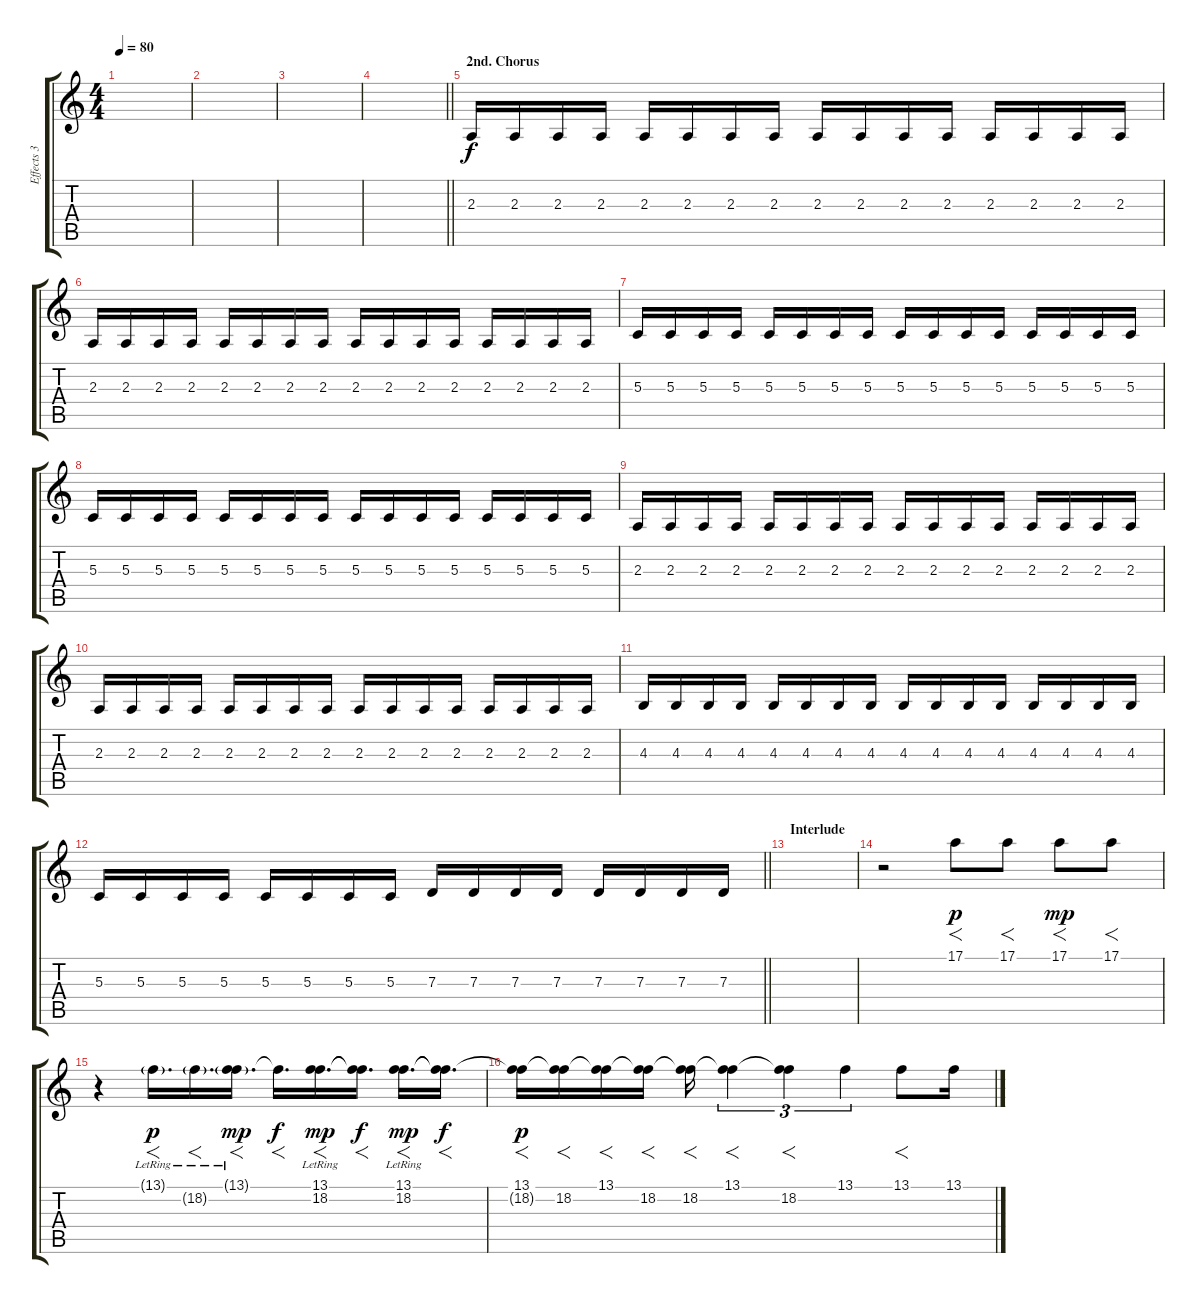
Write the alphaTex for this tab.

\track ("Effects 3" "Effects 3") {instrument synthbrass2}
\staff {score tabs}
\tuning (E4 B3 G3 D3 A2 E2) {hide}
\ts (4 4)
\tempo 80
\clef g2
\ks c
|
|
|
\barLineRight lightlight
|
\section ("" "2nd. Chorus")
2.3.16{dy f volume 7 balance 8 instrument overdrivenguitar} 2.3.16 2.3.16 2.3.16 2.3.16 2.3.16 2.3.16 2.3.16 2.3.16 2.3.16 2.3.16 2.3.16 2.3.16 2.3.16 2.3.16 2.3.16 |
2.3.16 2.3.16 2.3.16 2.3.16 2.3.16 2.3.16 2.3.16 2.3.16 2.3.16 2.3.16 2.3.16 2.3.16 2.3.16 2.3.16 2.3.16 2.3.16 |
5.3.16 5.3.16 5.3.16 5.3.16 5.3.16 5.3.16 5.3.16 5.3.16 5.3.16 5.3.16 5.3.16 5.3.16 5.3.16 5.3.16 5.3.16 5.3.16 |
5.3.16 5.3.16 5.3.16 5.3.16 5.3.16 5.3.16 5.3.16 5.3.16 5.3.16 5.3.16 5.3.16 5.3.16 5.3.16 5.3.16 5.3.16 5.3.16 |
2.3.16 2.3.16 2.3.16 2.3.16 2.3.16 2.3.16 2.3.16 2.3.16 2.3.16 2.3.16 2.3.16 2.3.16 2.3.16 2.3.16 2.3.16 2.3.16 |
2.3.16 2.3.16 2.3.16 2.3.16 2.3.16 2.3.16 2.3.16 2.3.16 2.3.16 2.3.16 2.3.16 2.3.16 2.3.16 2.3.16 2.3.16 2.3.16 |
4.3.16 4.3.16 4.3.16 4.3.16 4.3.16 4.3.16 4.3.16 4.3.16 4.3.16 4.3.16 4.3.16 4.3.16 4.3.16 4.3.16 4.3.16 4.3.16 |
\barLineRight lightlight
5.3.16 5.3.16 5.3.16 5.3.16 5.3.16 5.3.16 5.3.16 5.3.16 7.3.16 7.3.16 7.3.16 7.3.16 7.3.16 7.3.16 7.3.16 7.3.16 |
\section ("" "Interlude")
|
r.2{volume 7 instrument ocarina} 17.1.8{f dy p} 17.1.8{f} 17.1.8{f dy mp} 17.1.8{f} |
r.4 13.1{g lr}.16{f d dy p} 18.2{g lr}.16{f d} (13.1{g lr} 18.2{t}).16{f d dy mp} 18.2{t}.16{f d dy f} (13.1 18.2{lr}).16{f d dy mp} (13.1{t} 18.2{t}).16{f d dy f} (13.1 18.2{lr}).16{f d dy mp} (13.1{t} 18.2{t}).16{f d dy f} |
(13.1 18.2{t}).16{f dy p} (13.1{t} 18.2).16{f} (13.1 18.2{t}).16{f} (13.1{t} 18.2).16{f} (13.1{t} 18.2).16{f} (13.1 18.2{t}).4{f tu (3 2)} (13.1{t} 18.2).4{f tu (3 2)} 13.1.4{tu (3 2) volume 0} 13.1.8{f} 13.1.16
